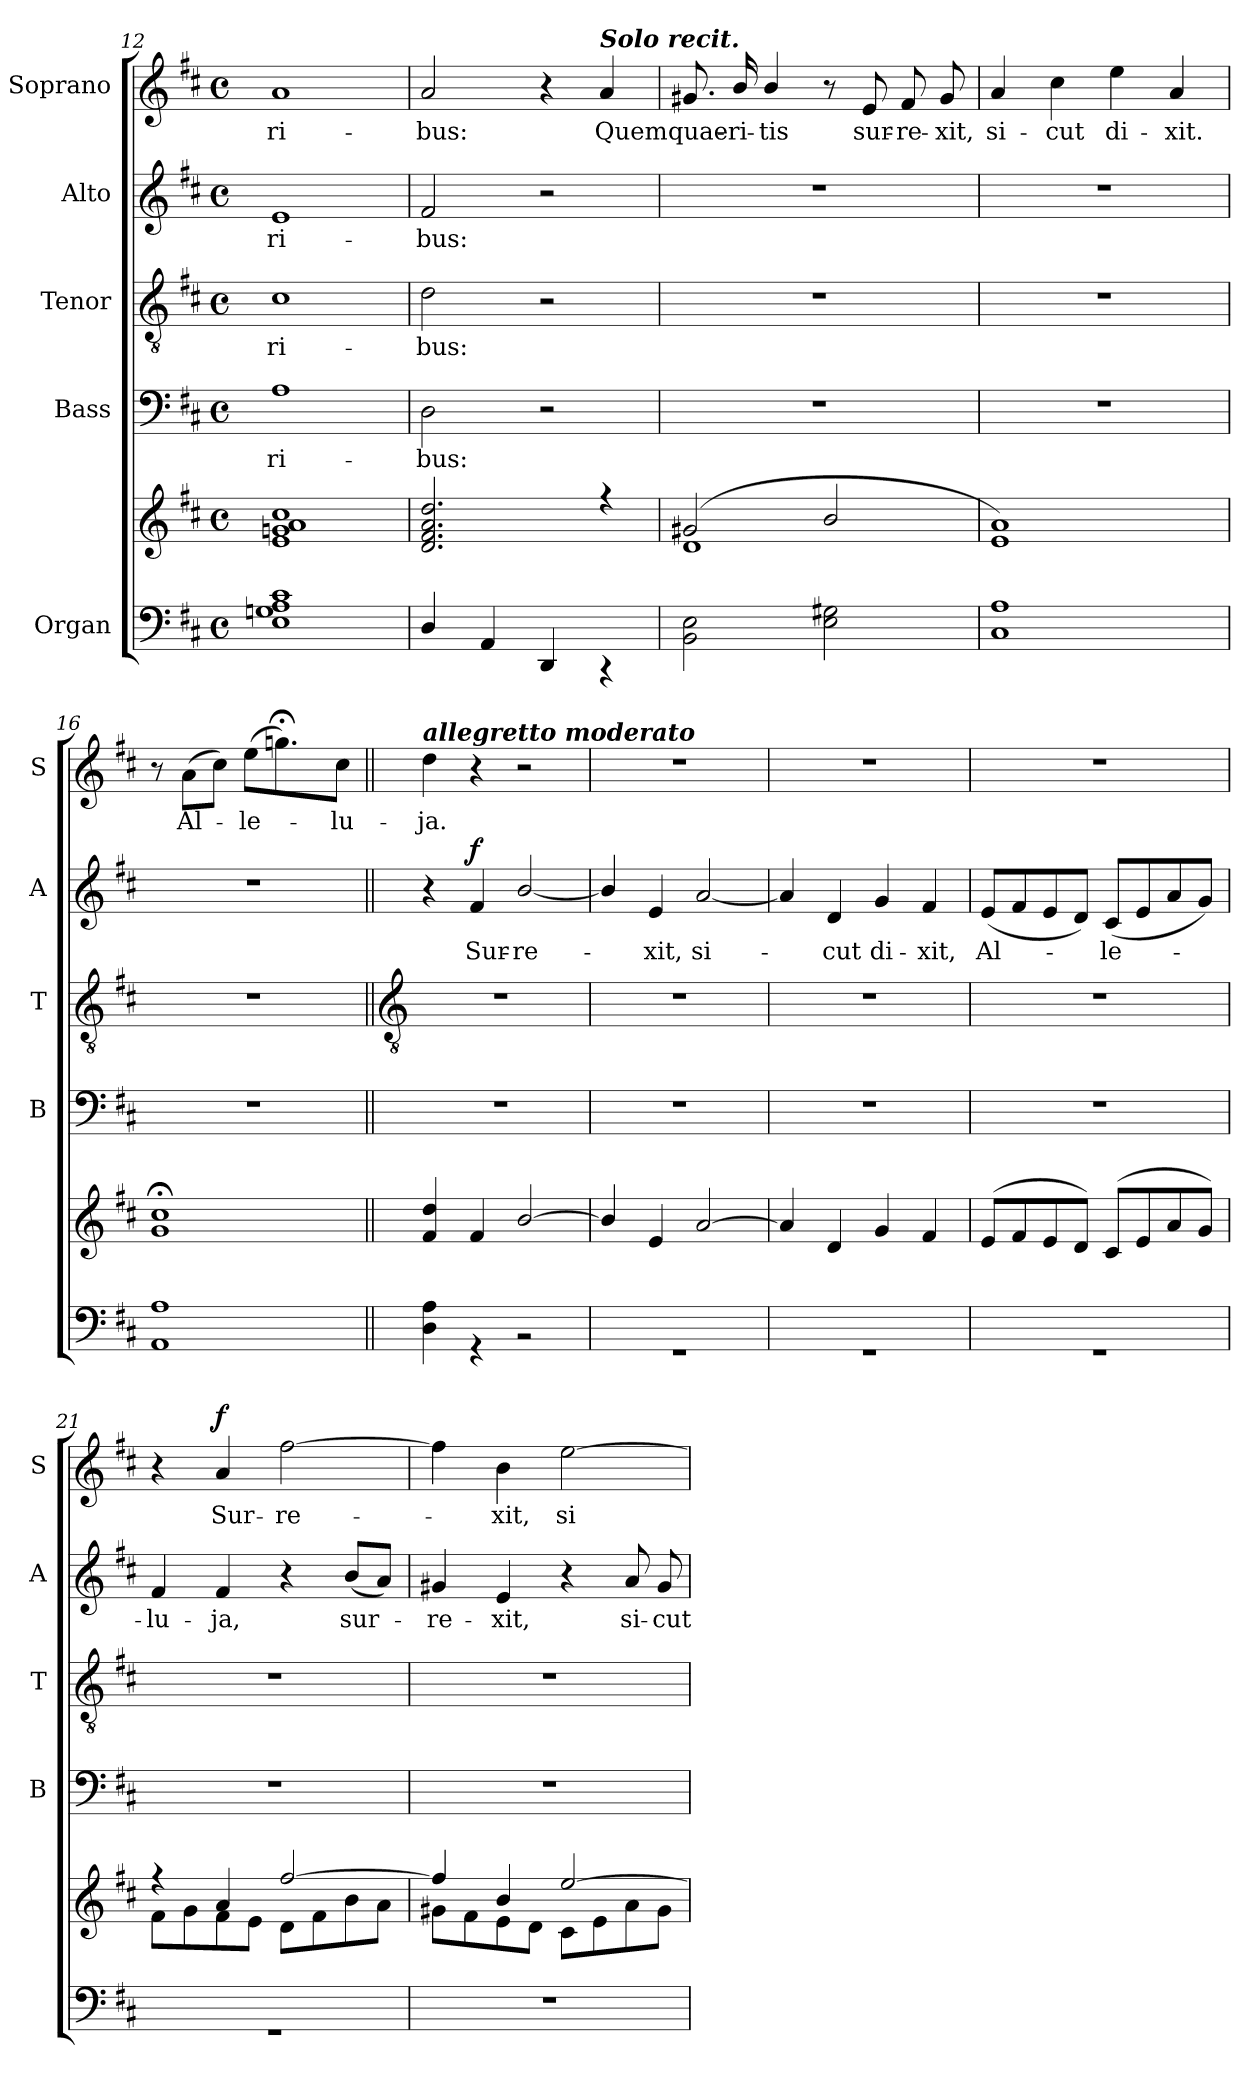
**kern	**kern	**kern	**text	**kern	**text	**kern	**text	**dynam	**kern	**text	**dynam
*part5	*part5	*part4	*part4	*part3	*part3	*part2	*part2	*part2	*part1	*part1	*part1
*staff6	*staff5	*staff4	*staff4	*staff3	*staff3	*staff2	*staff2	*staff2	*staff1	*staff1	*staff1
*I"Organ	*	*I"Bass	*	*I"Tenor	*	*I"Alto	*	*	*I"Soprano	*	*
*	*	*I'B	*	*I'T	*	*I'A	*	*	*I'S	*	*
*clefF4	*clefG2	*clefF4	*	*clefGv2	*	*clefG2	*	*	*clefG2	*	*
*k[f#c#]	*k[f#c#]	*k[f#c#]	*	*k[f#c#]	*	*k[f#c#]	*	*	*k[f#c#]	*	*
*D:	*D:	*D:	*	*D:	*	*D:	*	*	*D:	*	*
*M4/4	*M4/4	*M4/4	*	*M4/4	*	*M4/4	*	*	*M4/4	*	*
*met(c)	*met(c)	*met(c)	*	*met(c)	*	*met(c)	*	*	*met(c)	*	*
=12	=12	=12	=12	=12	=12	=12	=12	=12	=12	=12	=12
*^	*^	*	*	*	*	*	*	*	*	*	*
!	!	!	!	!	!LO:LY:b	!	!LO:LY:b	!	!LO:LY:b	!	!	!LO:LY:b	!
1ryy	1E\ 1Gn\ 1A\ 1c#\	1e 1gn 1a 1cc#	1ryy	1A	-ri-	1c#	-ri-	1e	-ri-	.	1a	-ri-	.
=13	=13	=13	=13	=13	=13	=13	=13	=13	=13	=13	=13	=13	=13
!	!	!	!	!	!LO:LY:b	!	!LO:LY:b	!	!LO:LY:b	!	!	!LO:LY:b	!
1ryy	4D/	2.d 2.f# 2.a 2.dd	1ryy	2D	-bus:	2d	-bus:	2f#	-bus:	.	2a	-bus:	.
.	4AA/	.	.	.	.	.	.	.	.	.	.	.	.
.	4DD/	.	.	2r	.	2r	.	2r	.	.	4r	.	.
!	!	!	!	!	!	!	!	!	!	!	!LO:TX:a:Bi:t=Solo recit.	!	!
!	!	!	!	!	!	!	!	!	!	!	!	!LO:LY:b	!
.	4r	4r	.	.	.	.	.	.	.	.	4a	Quem	.
=14	=14	=14	=14	=14	=14	=14	=14	=14	=14	=14	=14	=14	=14
*	*	*	*^	*	*	*	*	*	*	*	*	*	*
!	!	!	!	!	!	!	!	!	!	!	!	!	!LO:LY:b	!
*v	*v	*	*	*	*	*	*	*	*	*	*	*	*	*
2BB\ 2E\	(<2g#X	1ryy	1d/	1r	.	1r	.	1r	.	.	8.g#X	quae-	.
!	!	!	!	!	!	!	!	!	!	!	!	!LO:LY:b	!
.	.	.	.	.	.	.	.	.	.	.	16b/	-ri-	.
!	!	!	!	!	!	!	!	!	!	!	!	!LO:LY:b	!
.	.	.	.	.	.	.	.	.	.	.	4b/	-tis	.
2E\ 2G#X\	2b/	.	.	.	.	.	.	.	.	.	8r	.	.
!	!	!	!	!	!	!	!	!	!	!	!	!LO:LY:b	!
.	.	.	.	.	.	.	.	.	.	.	8e	sur-	.
!	!	!	!	!	!	!	!	!	!	!	!	!LO:LY:b	!
.	.	.	.	.	.	.	.	.	.	.	8f#	-re-	.
!	!	!	!	!	!	!	!	!	!	!	!	!LO:LY:b	!
.	.	.	.	.	.	.	.	.	.	.	8g#	-xit,	.
*	*	*v	*v	*	*	*	*	*	*	*	*	*	*
=15	=15	=15	=15	=15	=15	=15	=15	=15	=15	=15	=15	=15
*^	*	*	*	*	*	*	*	*	*	*	*	*
!	!	!	!	!	!	!	!	!	!	!	!	!LO:LY:b	!
1ryy	1C#\ 1A\	1e 1a)	1ryy	1r	.	1r	.	1r	.	.	4a	si-	.
!	!	!	!	!	!	!	!	!	!	!	!	!LO:LY:b	!
.	.	.	.	.	.	.	.	.	.	.	4cc#	-cut	.
!	!	!	!	!	!	!	!	!	!	!	!	!LO:LY:b	!
.	.	.	.	.	.	.	.	.	.	.	4ee	di-	.
!	!	!	!	!	!	!	!	!	!	!	!	!LO:LY:b	!
.	.	.	.	.	.	.	.	.	.	.	4a	-xit.	.
=16	=16	=16	=16	=16	=16	=16	=16	=16	=16	=16	=16	=16	=16
1ryy	1AA\ 1A\	1g;< 1cc#;<	1ryy	1r	.	1r	.	1r	.	.	8r	.	.
!	!	!	!	!	!	!	!	!	!	!	!	!LO:LY:b	!
.	.	.	.	.	.	.	.	.	.	.	(>8aL	Al-	.
.	.	.	.	.	.	.	.	.	.	.	8cc#J)	.	.
!	!	!	!	!	!	!	!	!	!	!	!	!LO:LY:b	!
.	.	.	.	.	.	.	.	.	.	.	(>8eeL	le-	.
.	.	.	.	.	.	.	.	.	.	.	4.ggn;<)	.	.
!	!	!	!	!	!	!	!	!	!	!	!	!LO:LY:b	!
.	.	.	.	.	.	.	.	.	.	.	8cc#J	lu-	.
!!LO:LB:g=z
=17||	=17||	=17||	=17||	=17||	=17||	=17||	=17||	=17||	=17||	=17||	=17||	=17||	=17||
*	*	*	*	*	*	*clefGv2	*	*	*	*	*	*	*
!	!	!	!	!	!	!	!	!	!	!	!LO:TX:a:Bi:t=allegretto moderato	!	!
!	!	!	!	!	!	!	!	!	!	!	!	!LO:LY:b	!
1ryy	4D\ 4A\	4f#/ 4dd/	1ryy	1r	.	1r	.	4r	.	.	4dd	-ja.	.
!	!	!	!	!	!	!	!	!	!LO:LY:b	!LO:DY:b	!	!	!
.	4r	4f#/	.	.	.	.	.	4f#	Sur-	f	4r	.	.
!	!	!	!	!	!	!	!	!	!LO:LY:b	!	!	!	!
.	2r	[2b/	.	.	.	.	.	[2b/	-re-	.	2r	.	.
=18	=18	=18	=18	=18	=18	=18	=18	=18	=18	=18	=18	=18	=18
1ryy	1r	4b/]	1ryy	1r	.	1r	.	4b/]	.	.	1r	.	.
!	!	!	!	!	!	!	!	!	!LO:LY:b	!	!	!	!
.	.	4e/	.	.	.	.	.	4e	xit,	.	.	.	.
!	!	!	!	!	!	!	!	!	!LO:LY:b	!	!	!	!
.	.	[2a/	.	.	.	.	.	[2a	si-	.	.	.	.
=19	=19	=19	=19	=19	=19	=19	=19	=19	=19	=19	=19	=19	=19
1ryy	1r	4a/]	1ryy	1r	.	1r	.	4a]	.	.	1r	.	.
!	!	!	!	!	!	!	!	!	!LO:LY:b	!	!	!	!
.	.	4d/	.	.	.	.	.	4d	cut	.	.	.	.
!	!	!	!	!	!	!	!	!	!LO:LY:b	!	!	!	!
.	.	4g/	.	.	.	.	.	4g	di-	.	.	.	.
!	!	!	!	!	!	!	!	!	!LO:LY:b	!	!	!	!
.	.	4f#/	.	.	.	.	.	4f#	-xit,	.	.	.	.
=20	=20	=20	=20	=20	=20	=20	=20	=20	=20	=20	=20	=20	=20
!	!	!	!	!	!	!	!	!	!LO:LY:b	!	!	!	!
1ryy	1r	(>8e/L	1ryy	1r	.	1r	.	(<8eL	Al-	.	1r	.	.
.	.	8f#/	.	.	.	.	.	8f#	.	.	.	.	.
.	.	8e/	.	.	.	.	.	8e	.	.	.	.	.
.	.	8d/J)	.	.	.	.	.	8dJ)	.	.	.	.	.
!	!	!	!	!	!	!	!	!	!LO:LY:b	!	!	!	!
.	.	(>8c#/L	.	.	.	.	.	(<8c#L	le-	.	.	.	.
.	.	8e/	.	.	.	.	.	8e	.	.	.	.	.
.	.	8a/	.	.	.	.	.	8a	.	.	.	.	.
.	.	8g/J)	.	.	.	.	.	8gJ)	.	.	.	.	.
=21	=21	=21	=21	=21	=21	=21	=21	=21	=21	=21	=21	=21	=21
!	!	!	!	!	!	!	!	!	!LO:LY:b	!	!	!	!
1ryy	1r	4r	8f#\L	1r	.	1r	.	4f#	lu-	.	4r	.	.
.	.	.	8g\	.	.	.	.	.	.	.	.	.	.
!	!	!	!	!	!	!	!	!	!LO:LY:b	!	!	!LO:LY:b	!LO:DY:b
.	.	4a/	8f#\	.	.	.	.	4f#	-ja,	.	4a	Sur-	f
.	.	.	8e\J	.	.	.	.	.	.	.	.	.	.
!	!	!	!	!	!	!	!	!	!	!	!	!LO:LY:b	!
.	.	[2ff#/	8d\L	.	.	.	.	4r	.	.	[2ff#	-re-	.
.	.	.	8f#\	.	.	.	.	.	.	.	.	.	.
!	!	!	!	!	!	!	!	!	!LO:LY:b	!	!	!	!
.	.	.	8b\	.	.	.	.	(<8bL	sur-	.	.	.	.
.	.	.	8a\J	.	.	.	.	8aJ)	.	.	.	.	.
*v	*v	*	*	*	*	*	*	*	*	*	*	*	*
=22	=22	=22	=22	=22	=22	=22	=22	=22	=22	=22	=22	=22
!	!	!	!	!	!	!	!	!LO:LY:b	!	!	!	!
1r	4ff#/]	8g#X\L	1r	.	1r	.	4g#X	re-	.	4ff#]	.	.
.	.	8f#\	.	.	.	.	.	.	.	.	.	.
!	!	!	!	!	!	!	!	!LO:LY:b	!	!	!LO:LY:b	!
.	4b/	8e\	.	.	.	.	4e	-xit,	.	4b	xit,	.
.	.	8d\J	.	.	.	.	.	.	.	.	.	.
!	!	!	!	!	!	!	!	!	!	!	!LO:LY:b	!
.	[2ee/	8c#\L	.	.	.	.	4r	.	.	[2ee	si-	.
.	.	8e\	.	.	.	.	.	.	.	.	.	.
!	!	!	!	!	!	!	!	!LO:LY:b	!	!	!	!
.	.	8a\	.	.	.	.	8a	si-	.	.	.	.
!	!	!	!	!	!	!	!	!LO:LY:b	!	!	!	!
.	.	8g#\J	.	.	.	.	8g#	-cut	.	.	.	.
*	*v	*v	*	*	*	*	*	*	*	*	*	*
=	=	=	=	=	=	=	=	=	=	=	=
*-	*-	*-	*-	*-	*-	*-	*-	*-	*-	*-	*-
